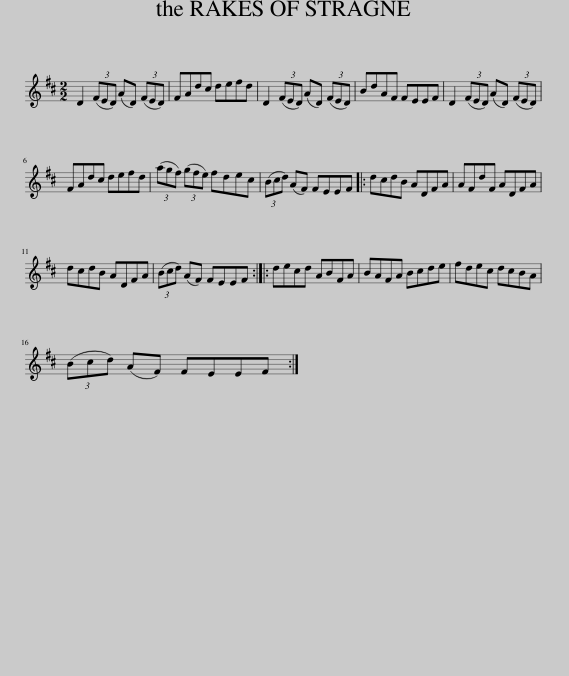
X:1
L:1/8
M:2/2
I:linebreak $
K:D
V:1 treble
V:1
 D2 (3(FED) (AD) (3(FED) | FAdc defd | D2 (3(FED) (AD) (3(FED) | BdAF FEEF | D2 (3(FED) (AD) (3(FED) |$ %5
 FAdc defd | (3(agf) (3(gfe) fdec | (3(Bcd) (AF) FEEF |: dcdB ADFA | AFdF ADFA |$ %10
 dcdB ADFA | (3(Bcd) (AF) FEEF :: decd ABFA | BAFA Bcde | fdec dcBA |$ %15
 (3(Bcd) (AF) FEEF :| %16
